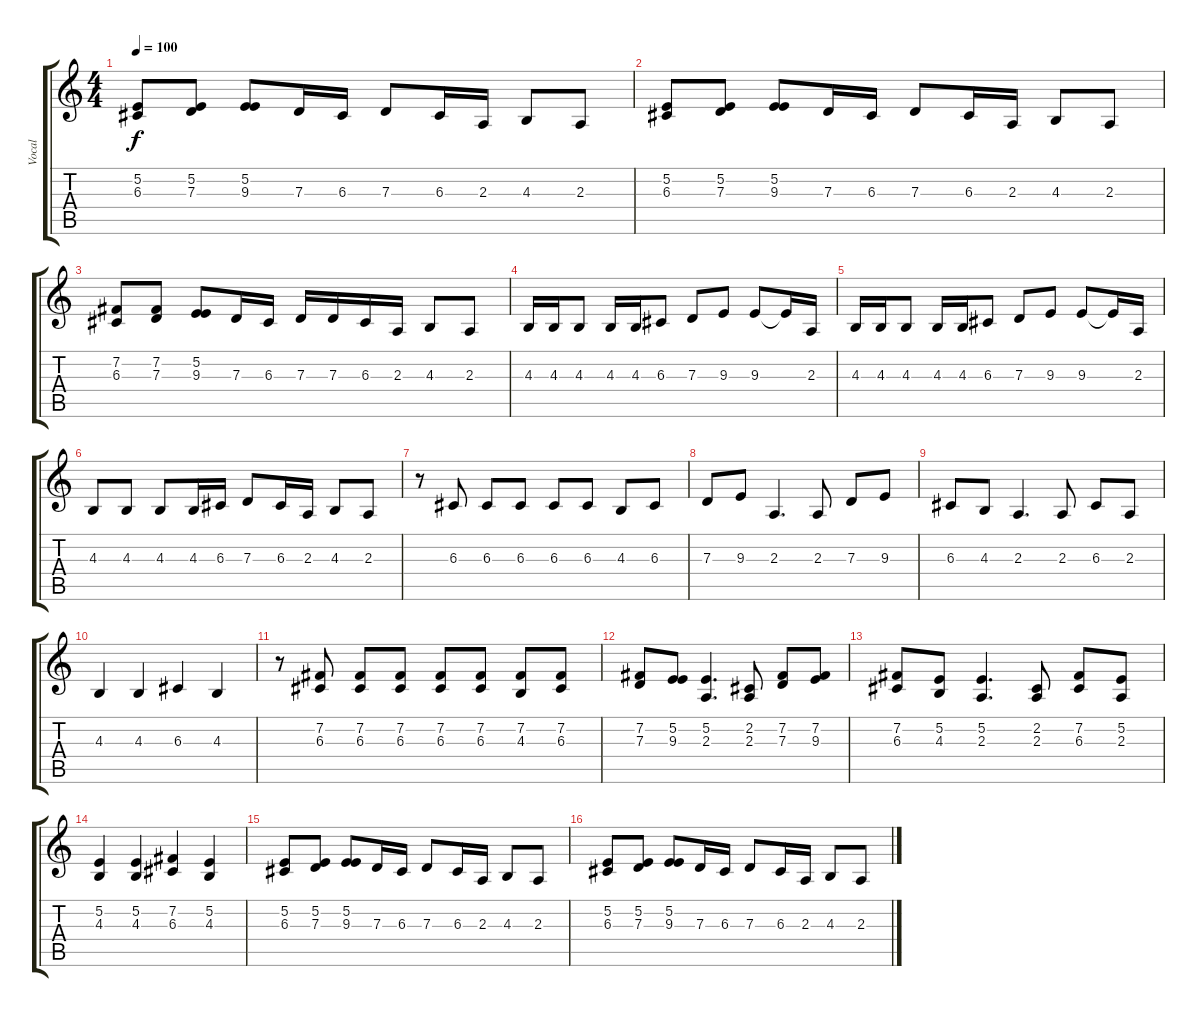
\track ("Vocal" "Vocal") {instrument acousticgrandpiano}
\staff {score tabs}
\tuning (E4 B3 G3 D3 A2 E2) {hide}
\ts (4 4)
\tempo 100
\clef g2
\ks c
(5.2 6.3).8{dy f} (5.2 7.3).8 (5.2 9.3).8 7.3.16 6.3.16 7.3.8 6.3.16 2.3.16 4.3.8 2.3.8 |
(5.2 6.3).8 (5.2 7.3).8 (5.2 9.3).8 7.3.16 6.3.16 7.3.8 6.3.16 2.3.16 4.3.8 2.3.8 |
(7.2 6.3).8 (7.2 7.3).8 (5.2 9.3).8 7.3.16 6.3.16 7.3.16 7.3.16 6.3.16 2.3.16 4.3.8 2.3.8 |
4.3.16 4.3.16 4.3.8 4.3.16 4.3.16 6.3.8 7.3.8 9.3.8 9.3.8 9.3{t}.16 2.3.16 |
4.3.16 4.3.16 4.3.8 4.3.16 4.3.16 6.3.8 7.3.8 9.3.8 9.3.8 9.3{t}.16 2.3.16 |
4.3.8 4.3.8 4.3.8 4.3.16 6.3.16 7.3.8 6.3.16 2.3.16 4.3.8 2.3.8 |
r.8 6.3.8 6.3.8 6.3.8 6.3.8 6.3.8 4.3.8 6.3.8 |
7.3.8 9.3.8 2.3.4{d} 2.3.8 7.3.8 9.3.8 |
6.3.8 4.3.8 2.3.4{d} 2.3.8 6.3.8 2.3.8 |
4.3.4 4.3.4 6.3.4 4.3.4 |
r.8 (7.2 6.3).8 (7.2 6.3).8 (7.2 6.3).8 (7.2 6.3).8 (7.2 6.3).8 (7.2 4.3).8 (7.2 6.3).8 |
(7.2 7.3).8 (5.2 9.3).8 (5.2 2.3).4{d} (2.2 2.3).8 (7.2 7.3).8 (7.2 9.3).8 |
(7.2 6.3).8 (5.2 4.3).8 (5.2 2.3).4{d} (2.2 2.3).8 (7.2 6.3).8 (5.2 2.3).8 |
(5.2 4.3).4 (5.2 4.3).4 (7.2 6.3).4 (5.2 4.3).4 |
(5.2 6.3).8 (5.2 7.3).8 (5.2 9.3).8 7.3.16 6.3.16 7.3.8 6.3.16 2.3.16 4.3.8 2.3.8 |
(5.2 6.3).8 (5.2 7.3).8 (5.2 9.3).8 7.3.16 6.3.16 7.3.8 6.3.16 2.3.16 4.3.8 2.3.8
